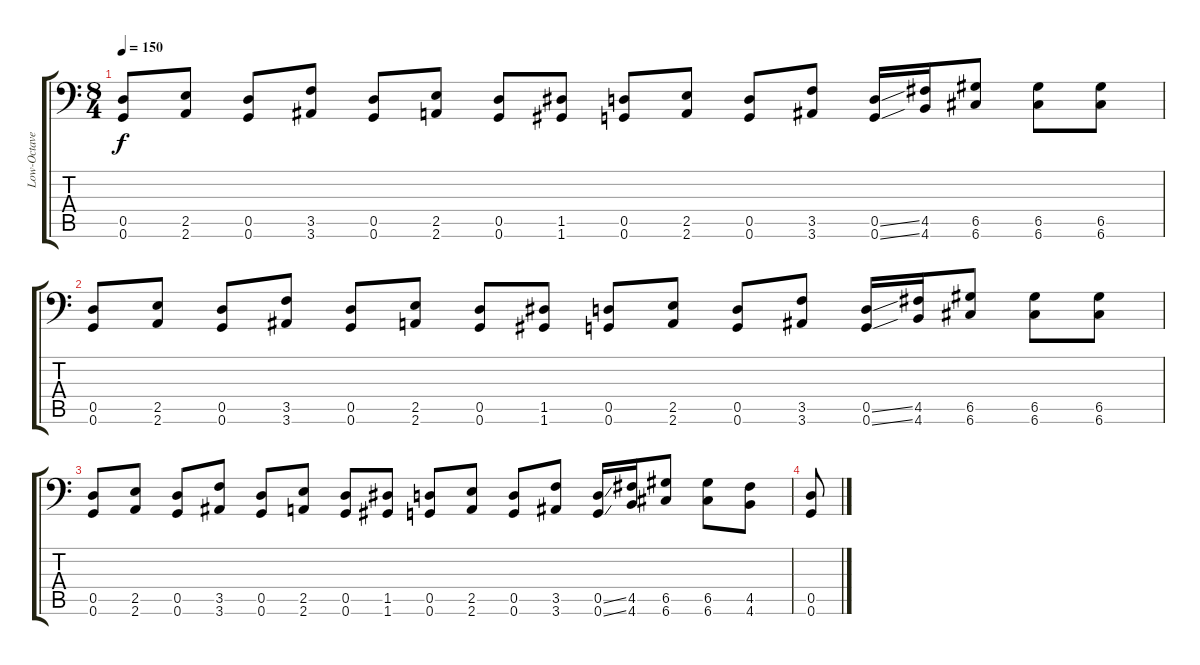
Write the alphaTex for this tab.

\track ("Low-Octaved Guitar" "Low-Octave") {instrument distortionguitar}
\staff {score tabs}
\tuning (E4 B3 G3 B2 D2 G1) {hide}
\ts (8 4)
\tempo 150
\clef f4
\ks c
(0.5 0.6).8{dy f} (2.5 2.6).8 (0.5 0.6).8 (3.5 3.6).8 (0.5 0.6).8 (2.5 2.6).8 (0.5 0.6).8 (1.5 1.6).8 (0.5 0.6).8 (2.5 2.6).8 (0.5 0.6).8 (3.5 3.6).8 (0.5{ss} 0.6{ss}).16 (4.5 4.6).16 (6.5 6.6).8 (6.5 6.6).8 (6.5 6.6).8 |
(0.5 0.6).8 (2.5 2.6).8 (0.5 0.6).8 (3.5 3.6).8 (0.5 0.6).8 (2.5 2.6).8 (0.5 0.6).8 (1.5 1.6).8 (0.5 0.6).8 (2.5 2.6).8 (0.5 0.6).8 (3.5 3.6).8 (0.5{ss} 0.6{ss}).16 (4.5 4.6).16 (6.5 6.6).8 (6.5 6.6).8 (6.5 6.6).8 |
(0.5 0.6).8 (2.5 2.6).8 (0.5 0.6).8 (3.5 3.6).8 (0.5 0.6).8 (2.5 2.6).8 (0.5 0.6).8 (1.5 1.6).8 (0.5 0.6).8 (2.5 2.6).8 (0.5 0.6).8 (3.5 3.6).8 (0.5{ss} 0.6{ss}).16 (4.5 4.6).16 (6.5 6.6).8 (6.5 6.6).8 (4.5 4.6).8 |
(0.5 0.6).8
